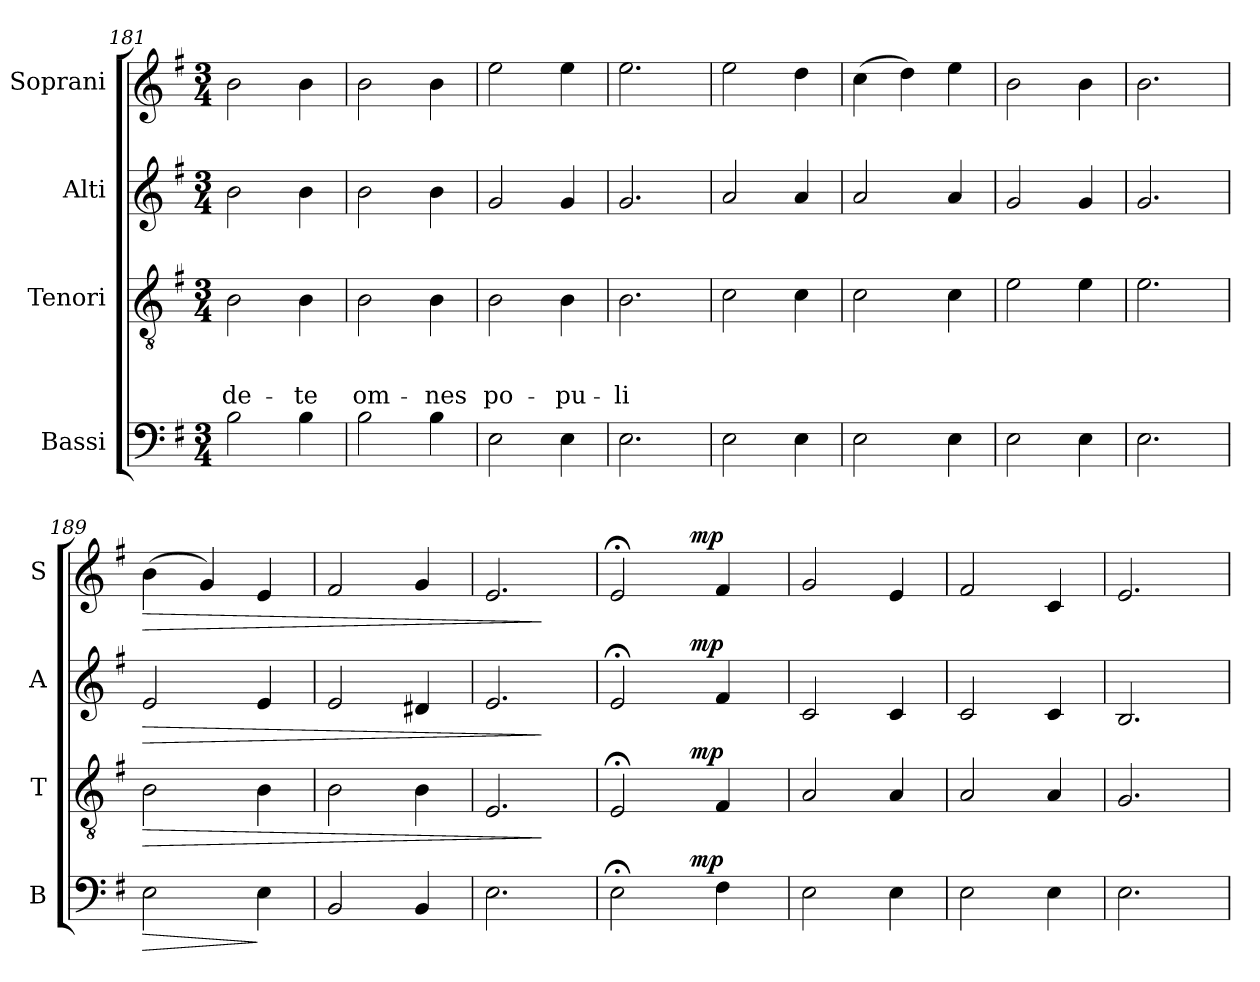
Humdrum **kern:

**kern	**dynam	**kern	**text	**text	**text	**dynam	**kern	**dynam	**kern	**dynam
*part4	*part4	*part3	*part3	*part3	*part3	*part3	*part2	*part2	*part1	*part1
*staff4	*staff4	*staff3	*staff3	*staff3	*staff3	*staff3	*staff2	*staff2	*staff1	*staff1
*I"Bassi	*	*I"Tenori	*	*	*	*	*I"Alti	*	*I"Soprani	*
*I'B	*	*I'T	*	*	*	*	*I'A	*	*I'S	*
*clefF4	*	*clefGv2	*	*	*	*	*clefG2	*	*clefG2	*
*k[f#]	*	*k[f#]	*	*	*	*	*k[f#]	*	*k[f#]	*
*G:	*	*G:	*	*	*	*	*G:	*	*G:	*
*M3/4	*	*M3/4	*	*	*	*	*M3/4	*	*M3/4	*
=181	=181	=181	=181	=181	=181	=181	=181	=181	=181	=181
!	!	!	!	!	!LO:LY:b	!	!	!	!	!
2B\	.	2B\	.	.	-de-	.	2b\	.	2b\	.
!	!	!	!	!	!LO:LY:b	!	!	!	!	!
4B\	.	4B\	.	.	-te	.	4b\	.	4b\	.
=182	=182	=182	=182	=182	=182	=182	=182	=182	=182	=182
!	!	!	!	!	!LO:LY:b	!	!	!	!	!
2B\	.	2B\	.	.	om-	.	2b\	.	2b\	.
!	!	!	!	!	!LO:LY:b	!	!	!	!	!
4B\	.	4B\	.	.	-nes	.	4b\	.	4b\	.
=183	=183	=183	=183	=183	=183	=183	=183	=183	=183	=183
!	!	!	!	!	!LO:LY:b	!	!	!	!	!
2E\	.	2B\	.	.	po-	.	2g/	.	2ee\	.
!	!	!	!	!	!LO:LY:b	!	!	!	!	!
4E\	.	4B\	.	.	-pu-	.	4g/	.	4ee\	.
=184	=184	=184	=184	=184	=184	=184	=184	=184	=184	=184
!	!	!	!	!	!LO:LY:b	!	!	!	!	!
2.E\	.	2.B\	.	.	-li	.	2.g/	.	2.ee\	.
=185	=185	=185	=185	=185	=185	=185	=185	=185	=185	=185
2E\	.	2c\	.	.	.	.	2a/	.	2ee\	.
4E\	.	4c\	.	.	.	.	4a/	.	4dd\	.
!!LO:LB:g=z
=186	=186	=186	=186	=186	=186	=186	=186	=186	=186	=186
2E\	.	2c\	.	.	.	.	2a/	.	(>4cc\	.
.	.	.	.	.	.	.	.	.	4dd\)	.
4E\	.	4c\	.	.	.	.	4a/	.	4ee\	.
=187	=187	=187	=187	=187	=187	=187	=187	=187	=187	=187
2E\	.	2e\	.	.	.	.	2g/	.	2b\	.
4E\	.	4e\	.	.	.	.	4g/	.	4b\	.
=188	=188	=188	=188	=188	=188	=188	=188	=188	=188	=188
2.E\	.	2.e\	.	.	.	.	2.g/	.	2.b\	.
=189	=189	=189	=189	=189	=189	=189	=189	=189	=189	=189
!	!LO:HP:b	!	!	!	!	!LO:HP:b	!	!LO:HP:b	!	!LO:HP:b
2E\	>	2B\	.	.	.	>	2e/	>	(>4b\	>
.	.	.	.	.	.	.	.	.	4g/)	.
4E\	]	4B\	.	.	.	.	4e/	.	4e/	.
=190	=190	=190	=190	=190	=190	=190	=190	=190	=190	=190
2BB/	.	2B\	.	.	.	.	2e/	.	2f#/	.
4BB/	.	4B\	.	.	.	.	4d#X/	.	4g/	.
=191	=191	=191	=191	=191	=191	=191	=191	=191	=191	=191
2.E\	.	2.E/	.	.	.	.	2.e/	.	2.e/	.
.	.	.	.	.	.	]	.	]	.	]
!!LO:LB:g=z
=192	=192	=192	=192	=192	=192	=192	=192	=192	=192	=192
*^	*	*^	*	*	*	*	*^	*	*^	*
2E;<\	4..ryy	.	2E;/	4..ryy	.	.	.	.	2e;/	4..ryy	.	2e;/	4..ryy	.
!	!	!LO:DY:a	!	!	!	!	!	!LO:DY:a	!	!	!LO:DY:a	!	!	!LO:DY:a
.	4ryy	mp	.	4ryy	.	.	.	mp	.	4ryy	mp	.	4ryy	mp
4F#\	.	.	4F#/	.	.	.	.	.	4f#/	.	.	4f#/	.	.
.	16ryy	.	.	16ryy	.	.	.	.	.	16ryy	.	.	16ryy	.
*v	*v	*	*	*	*	*	*	*	*v	*v	*	*v	*v	*
*	*	*v	*v	*	*	*	*	*	*	*	*
=193	=193	=193	=193	=193	=193	=193	=193	=193	=193	=193
2E\	.	2A/	.	.	.	.	2c/	.	2g/	.
4E\	.	4A/	.	.	.	.	4c/	.	4e/	.
=194	=194	=194	=194	=194	=194	=194	=194	=194	=194	=194
2E\	.	2A/	.	.	.	.	2c/	.	2f#/	.
4E\	.	4A/	.	.	.	.	4c/	.	4c/	.
=195	=195	=195	=195	=195	=195	=195	=195	=195	=195	=195
2.E\	.	2.G/	.	.	.	.	2.B/	.	2.e/	.
=	=	=	=	=	=	=	=	=	=	=
*-	*-	*-	*-	*-	*-	*-	*-	*-	*-	*-
